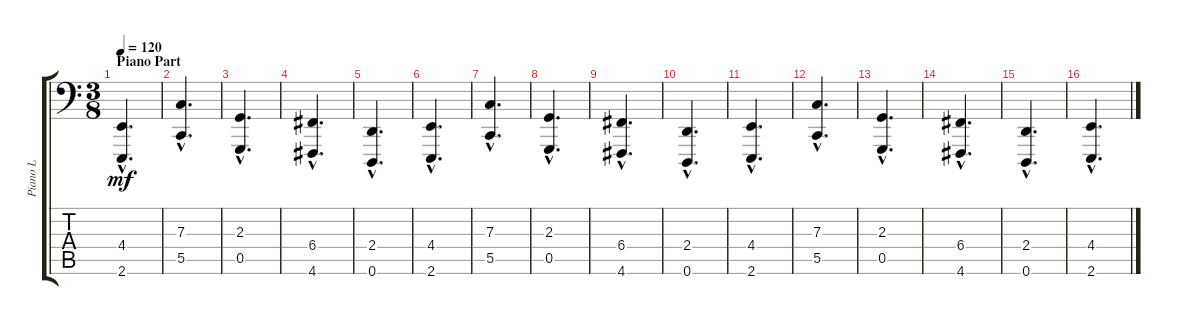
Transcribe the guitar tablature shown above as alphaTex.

\track ("Piano L" "Piano L") {instrument acousticgrandpiano}
\staff {score tabs}
\tuning (D3 A2 F2 C2 G1 D1) {hide}
\ts (3 8)
\section ("" "Piano Part")
\tempo 120
\clef f4
\ks c
(4.4{hac} 2.6{hac}).4{d dy mf} |
(7.3{hac} 5.5{hac}).4{d} |
(2.3{hac} 0.5{hac}).4{d} |
(6.4{hac} 4.6{hac}).4{d} |
(2.4{hac} 0.6{hac}).4{d} |
(4.4{hac} 2.6{hac}).4{d} |
(7.3{hac} 5.5{hac}).4{d} |
(2.3{hac} 0.5{hac}).4{d} |
(6.4{hac} 4.6{hac}).4{d} |
(2.4{hac} 0.6{hac}).4{d} |
(4.4{hac} 2.6{hac}).4{d} |
(7.3{hac} 5.5{hac}).4{d} |
(2.3{hac} 0.5{hac}).4{d} |
(6.4{hac} 4.6{hac}).4{d} |
(2.4{hac} 0.6{hac}).4{d} |
(4.4{hac} 2.6{hac}).4{d}
